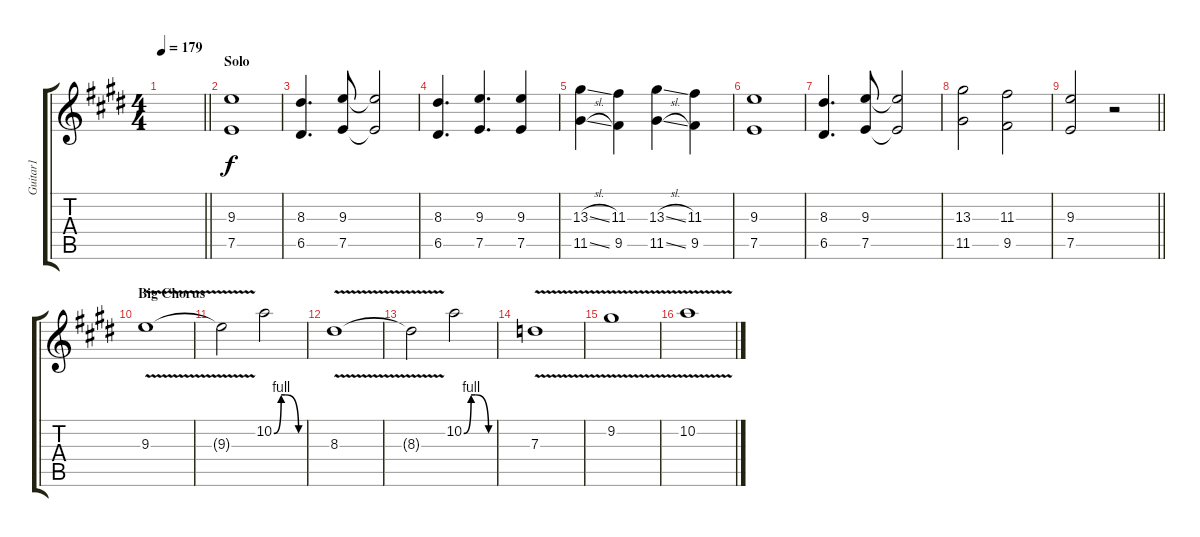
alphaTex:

\track ("Guitar1" "Guitar1") {instrument distortionguitar}
\staff {score tabs}
\tuning (E4 B3 G3 D3 A2 E2) {hide}
\ts (4 4)
\tempo 179
\clef g2
\barLineRight lightlight
\ks e
|
\section ("" "Solo")
(9.3 7.5).1 |
(8.3 6.5).4{d} (9.3 7.5).8 (9.3{t} 7.5{t}).2 |
(8.3 6.5).4{d} (9.3 7.5).4{d} (9.3 7.5).4 |
(13.3{sl} 11.5{sl}).4 (11.3 9.5).4 (13.3{sl} 11.5{sl}).4 (11.3 9.5).4 |
(9.3 7.5).1 |
(8.3 6.5).4{d} (9.3 7.5).8 (9.3{t} 7.5{t}).2 |
(13.3 11.5).2 (11.3 9.5).2 |
\barLineRight lightlight
(9.3 7.5).2 r.2 |
\section ("" "Big Chorus")
9.3{v}.1 |
9.3{t}.2 10.2{be (custom 0 0 15 4 24 4 51 0 60 0)}.2 |
8.3{v}.1 |
8.3{t}.2 10.2{be (custom 0 0 15 4 24 4 51 0 60 0)}.2 |
7.3{v}.1 |
9.2{v}.1 |
10.2{v}.1
